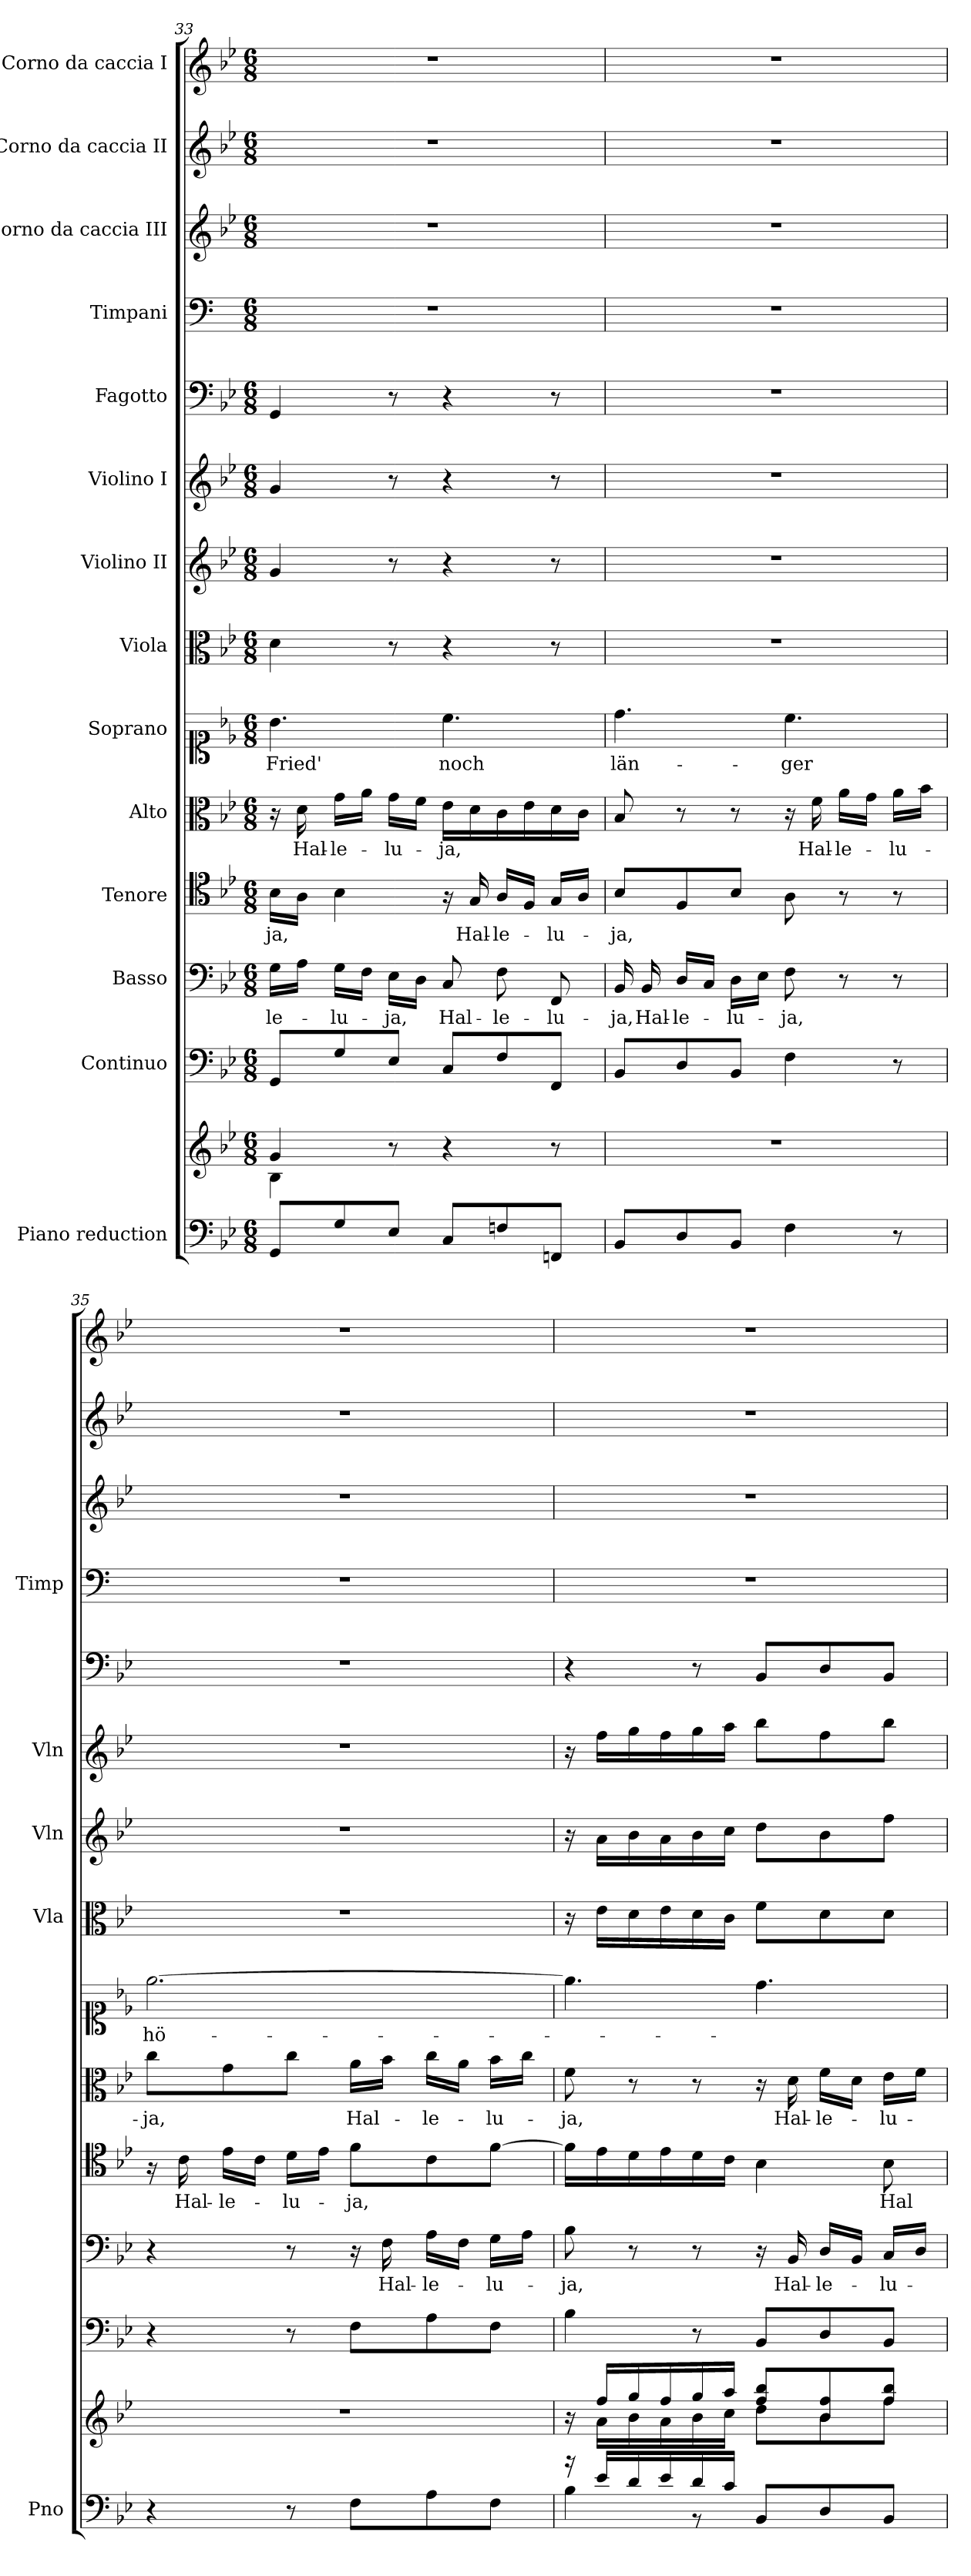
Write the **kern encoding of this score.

**kern	**kern	**kern	**kern	**text	**kern	**text	**kern	**text	**kern	**text	**kern	**kern	**kern	**kern	**kern	**kern	**kern	**kern
*part14	*part14	*part13	*part12	*part12	*part11	*part11	*part10	*part10	*part9	*part9	*part8	*part7	*part6	*part5	*part4	*part3	*part2	*part1
*staff15	*staff14	*staff13	*staff12	*staff12	*staff11	*staff11	*staff10	*staff10	*staff9	*staff9	*staff8	*staff7	*staff6	*staff5	*staff4	*staff3	*staff2	*staff1
*I"Piano reduction	*	*I"Continuo	*I"Basso	*	*I"Tenore	*	*I"Alto	*	*I"Soprano	*	*I"Viola	*I"Violino II	*I"Violino I	*I"Fagotto	*I"Timpani	*I"Corno da caccia III	*I"Corno da caccia II	*I"Corno da caccia I
*I'Pno	*	*	*	*	*	*	*	*	*	*	*I'Vla	*I'Vln	*I'Vln	*	*I'Timp	*	*	*
*clefF4	*clefG2	*clefF4	*clefF4	*	*clefC4	*	*clefC3	*	*clefC1	*	*clefC3	*clefG2	*clefG2	*clefF4	*clefF4	*clefG2	*clefG2	*clefG2
*	*	*	*	*	*	*	*	*	*	*	*	*	*	*	*ITrd1c2	*ITrd8c14	*ITrd8c14	*ITrd8c14
*k[b-e-]	*k[b-e-]	*k[b-e-]	*k[b-e-]	*	*k[b-e-]	*	*k[b-e-]	*	*k[b-e-]	*	*k[b-e-]	*k[b-e-]	*k[b-e-]	*k[b-e-]	*k[b-e-]	*k[b-e-]	*k[b-e-]	*k[b-e-]
*M6/8	*M6/8	*M6/8	*M6/8	*	*M6/8	*	*M6/8	*	*M6/8	*	*M6/8	*M6/8	*M6/8	*M6/8	*M6/8	*M6/8	*M6/8	*M6/8
=33	=33	=33	=33	=33	=33	=33	=33	=33	=33	=33	=33	=33	=33	=33	=33	=33	=33	=33
*	*^	*	*	*	*	*	*	*	*	*	*	*	*	*	*	*	*	*
!	!	!	!	!	!LO:LY:b	!	!LO:LY:b	!	!	!	!LO:LY:b	!	!	!	!	!	!	!	!
8GG/L	4g/	4B-\	8GG/L	16G\LL	-le-	16B-\LL	-ja,	16r	.	4.b-\	Fried'	4d\	4g/	4g/	4GG/	2.r	2.r	2.r	2.r
!	!	!	!	!	!	!	!	!	!LO:LY:b	!	!	!	!	!	!	!	!	!	!
.	.	.	.	16A\JJ	.	16A\JJ	.	16d\	Hal-	.	.	.	.	.	.	.	.	.	.
!	!	!	!	!	!LO:LY:b	!	!	!	!LO:LY:b	!	!	!	!	!	!	!	!	!	!
8G/	.	.	8G/	16G\LL	-lu-	4B-\	.	16g\LL	-le-	.	.	.	.	.	.	.	.	.	.
.	.	.	.	16F\JJ	.	.	.	16a\JJ	.	.	.	.	.	.	.	.	.	.	.
!	!	!	!	!	!LO:LY:b	!	!	!	!LO:LY:b	!	!	!	!	!	!	!	!	!	!
8E-/J	8r	8ryy	8E-/J	16E-\LL	ja,	.	.	16g\LL	-lu-	.	.	8r	8r	8r	8r	.	.	.	.
.	.	.	.	16D\JJ	.	.	.	16f\JJ	.	.	.	.	.	.	.	.	.	.	.
!	!	!	!	!	!LO:LY:b	!	!	!	!LO:LY:b	!	!LO:LY:b	!	!	!	!	!	!	!	!
8C/L	4r	4ryy	8C/L	8C/	Hal-	16r	.	16e-\LL	-ja,	4.cc\	noch	4r	4r	4r	4r	.	.	.	.
!	!	!	!	!	!	!	!LO:LY:b	!	!	!	!	!	!	!	!	!	!	!	!
.	.	.	.	.	.	16G/	Hal-	16d\	.	.	.	.	.	.	.	.	.	.	.
!	!	!	!	!	!LO:LY:b	!	!LO:LY:b	!	!	!	!	!	!	!	!	!	!	!	!
8Fn/	.	.	8F/	8F\	-le-	16A/LL	-le-	16c\	.	.	.	.	.	.	.	.	.	.	.
.	.	.	.	.	.	16F/JJ	.	16e-\	.	.	.	.	.	.	.	.	.	.	.
!	!	!	!	!	!LO:LY:b	!	!LO:LY:b	!	!	!	!	!	!	!	!	!	!	!	!
8FFn/J	8r	8ryy	8FF/J	8FF/	-lu-	16G/LL	-lu-	16d\	.	.	.	8r	8r	8r	8r	.	.	.	.
.	.	.	.	.	.	16A/JJ	.	16c\JJ	.	.	.	.	.	.	.	.	.	.	.
*	*v	*v	*	*	*	*	*	*	*	*	*	*	*	*	*	*	*	*	*
=34	=34	=34	=34	=34	=34	=34	=34	=34	=34	=34	=34	=34	=34	=34	=34	=34	=34	=34
!	!	!	!	!LO:LY:b	!	!LO:LY:b	!	!	!	!LO:LY:b	!	!	!	!	!	!	!	!
8BB-/L	2.r	8BB-/L	16BB-/	-ja,	8B-/L	-ja,	8B-/	.	4.dd\	län-	2.r	2.r	2.r	2.r	2.r	2.r	2.r	2.r
!	!	!	!	!LO:LY:b	!	!	!	!	!	!	!	!	!	!	!	!	!	!
.	.	.	16BB-/	Hal-	.	.	.	.	.	.	.	.	.	.	.	.	.	.
!	!	!	!	!LO:LY:b	!	!	!	!	!	!	!	!	!	!	!	!	!	!
8D/	.	8D/	16D/LL	-le-	8F/	.	8r	.	.	.	.	.	.	.	.	.	.	.
.	.	.	16C/JJ	.	.	.	.	.	.	.	.	.	.	.	.	.	.	.
!	!	!	!	!LO:LY:b	!	!	!	!	!	!	!	!	!	!	!	!	!	!
8BB-/J	.	8BB-/J	16D\LL	-lu-	8B-/J	.	8r	.	.	.	.	.	.	.	.	.	.	.
.	.	.	16E-\JJ	.	.	.	.	.	.	.	.	.	.	.	.	.	.	.
!	!	!	!	!LO:LY:b	!	!	!	!	!	!LO:LY:b	!	!	!	!	!	!	!	!
4F\	.	4F\	8F\	-ja,	8A\	.	16r	.	4.cc\	-ger	.	.	.	.	.	.	.	.
!	!	!	!	!	!	!	!	!LO:LY:b	!	!	!	!	!	!	!	!	!	!
.	.	.	.	.	.	.	16f\	Hal-	.	.	.	.	.	.	.	.	.	.
!	!	!	!	!	!	!	!	!LO:LY:b	!	!	!	!	!	!	!	!	!	!
.	.	.	8r	.	8r	.	16a\LL	-le-	.	.	.	.	.	.	.	.	.	.
.	.	.	.	.	.	.	16g\JJ	.	.	.	.	.	.	.	.	.	.	.
!	!	!	!	!	!	!	!	!LO:LY:b	!	!	!	!	!	!	!	!	!	!
8r	.	8r	8r	.	8r	.	16a\LL	-lu-	.	.	.	.	.	.	.	.	.	.
.	.	.	.	.	.	.	16b-\JJ	.	.	.	.	.	.	.	.	.	.	.
=35	=35	=35	=35	=35	=35	=35	=35	=35	=35	=35	=35	=35	=35	=35	=35	=35	=35	=35
!	!	!	!	!	!	!	!	!LO:LY:b	!	!LO:LY:b	!	!	!	!	!	!	!	!
4r	2.r	4r	4r	.	16r	.	8cc\L	-ja,	[2.ee-\	hö-	2.r	2.r	2.r	2.r	2.r	2.r	2.r	2.r
!	!	!	!	!	!	!LO:LY:b	!	!	!	!	!	!	!	!	!	!	!	!
.	.	.	.	.	16c\	Hal-	.	.	.	.	.	.	.	.	.	.	.	.
!	!	!	!	!	!	!LO:LY:b	!	!	!	!	!	!	!	!	!	!	!	!
.	.	.	.	.	16e-\LL	-le-	8g\	.	.	.	.	.	.	.	.	.	.	.
.	.	.	.	.	16c\JJ	.	.	.	.	.	.	.	.	.	.	.	.	.
!	!	!	!	!	!	!LO:LY:b	!	!	!	!	!	!	!	!	!	!	!	!
8r	.	8r	8r	.	16d\LL	-lu-	8cc\J	.	.	.	.	.	.	.	.	.	.	.
.	.	.	.	.	16e-\JJ	.	.	.	.	.	.	.	.	.	.	.	.	.
!	!	!	!	!	!	!LO:LY:b	!	!LO:LY:b	!	!	!	!	!	!	!	!	!	!
8F\L	.	8F\L	16r	.	8f\L	-ja,	16a\LL	Hal-	.	.	.	.	.	.	.	.	.	.
!	!	!	!	!LO:LY:b	!	!	!	!	!	!	!	!	!	!	!	!	!	!
.	.	.	16F\	Hal-	.	.	16b-\JJ	.	.	.	.	.	.	.	.	.	.	.
!	!	!	!	!LO:LY:b	!	!	!	!LO:LY:b	!	!	!	!	!	!	!	!	!	!
8A\	.	8A\	16A\LL	-le-	8c\	.	16cc\LL	-le-	.	.	.	.	.	.	.	.	.	.
.	.	.	16F\JJ	.	.	.	16a\JJ	.	.	.	.	.	.	.	.	.	.	.
!	!	!	!	!LO:LY:b	!	!	!	!LO:LY:b	!	!	!	!	!	!	!	!	!	!
8F\J	.	8F\J	16G\LL	-lu-	[8f\J	.	16b-\LL	-lu-	.	.	.	.	.	.	.	.	.	.
.	.	.	16A\JJ	.	.	.	16cc\JJ	.	.	.	.	.	.	.	.	.	.	.
=36	=36	=36	=36	=36	=36	=36	=36	=36	=36	=36	=36	=36	=36	=36	=36	=36	=36	=36
*^	*^	*	*	*	*	*	*	*	*	*	*	*	*	*	*	*	*	*
!	!	!	!	!	!	!LO:LY:b	!	!	!	!LO:LY:b	!	!	!	!	!	!	!	!	!	!
16r	4B-\	16r	16ryy	4B-\	8B-\	-ja,	16f\LL]	.	8f\	-ja,	4.ee-\]	.	16r	16r	16r	4r	2.r	2.r	2.r	2.r
16e-/LL	.	16ff/LL	16a\LL	.	.	.	16e-\	.	.	.	.	.	16e-\LL	16a\LL	16ff\LL	.	.	.	.	.
16d/	.	16gg/	16b-\	.	8r	.	16d\	.	8r	.	.	.	16d\	16b-\	16gg\	.	.	.	.	.
16e-/	.	16ff/	16a\	.	.	.	16e-\	.	.	.	.	.	16e-\	16a\	16ff\	.	.	.	.	.
16d/	8r	16gg/	16b-\	8r	8r	.	16d\	.	8r	.	.	.	16d\	16b-\	16gg\	8r	.	.	.	.
16c/JJ	.	16aa/JJ	16cc\JJ	.	.	.	16c\JJ	.	.	.	.	.	16c\JJ	16cc\JJ	16aa\JJ	.	.	.	.	.
8BB-/L	4.ryy	8ff/ 8bb-/L	8dd\L	8BB-/L	16r	.	4B-\	.	16r	.	4.dd\	.	8f\L	8dd\L	8bb-\L	8BB-/L	.	.	.	.
!	!	!	!	!	!	!LO:LY:b	!	!	!	!LO:LY:b	!	!	!	!	!	!	!	!	!	!
.	.	.	.	.	16BB-/	Hal-	.	.	16d\	Hal-	.	.	.	.	.	.	.	.	.	.
!	!	!	!	!	!	!LO:LY:b	!	!	!	!LO:LY:b	!	!	!	!	!	!	!	!	!	!
8D/	.	8b-/ 8ff/	8b-\	8D/	16D/LL	-le-	.	.	16f\LL	-le-	.	.	8d\	8b-\	8ff\	8D/	.	.	.	.
.	.	.	.	.	16BB-/JJ	.	.	.	16d\JJ	.	.	.	.	.	.	.	.	.	.	.
!	!	!	!	!	!	!LO:LY:b	!	!LO:LY:b	!	!LO:LY:b	!	!	!	!	!	!	!	!	!	!
8BB-/J	.	8ff/ 8bb-/J	8ff\J	8BB-/J	16C/LL	-lu-	8B-\	Hal-	16e-\LL	-lu-	.	.	8d\J	8ff\J	8bb-\J	8BB-/J	.	.	.	.
.	.	.	.	.	16D/JJ	.	.	.	16f\JJ	.	.	.	.	.	.	.	.	.	.	.
*v	*v	*	*	*	*	*	*	*	*	*	*	*	*	*	*	*	*	*	*	*
*	*v	*v	*	*	*	*	*	*	*	*	*	*	*	*	*	*	*	*	*
=	=	=	=	=	=	=	=	=	=	=	=	=	=	=	=	=	=	=
*-	*-	*-	*-	*-	*-	*-	*-	*-	*-	*-	*-	*-	*-	*-	*-	*-	*-	*-
